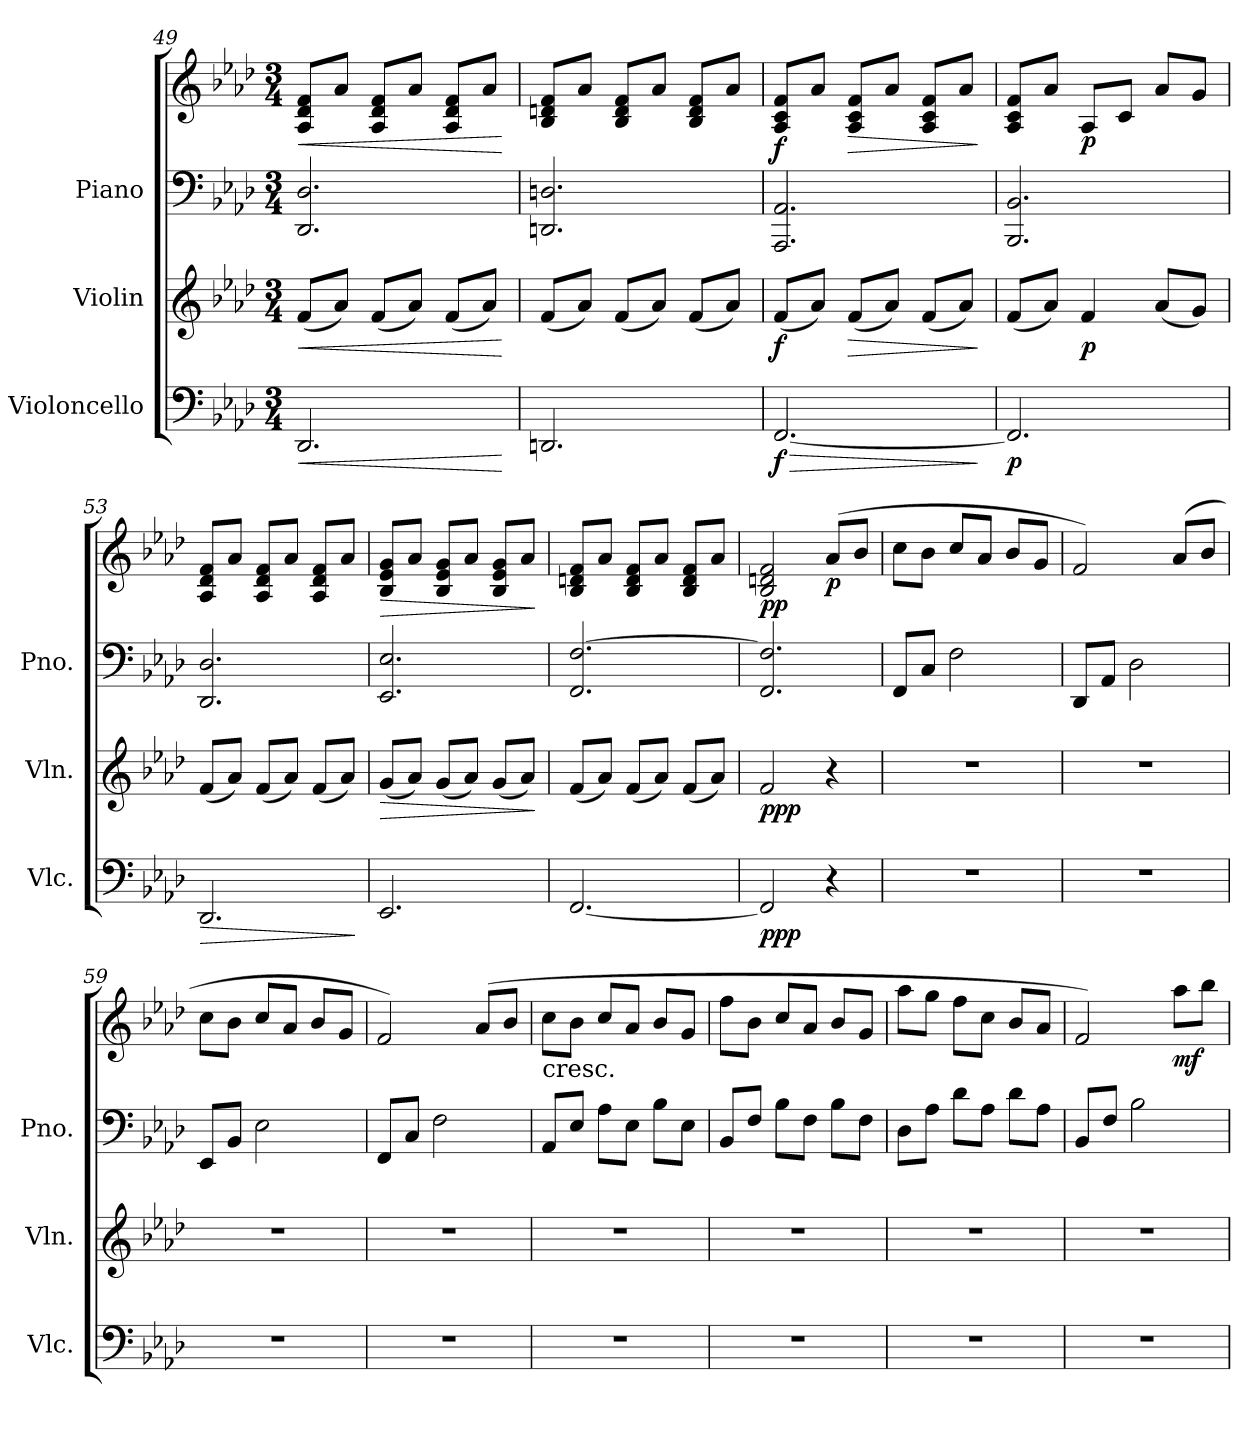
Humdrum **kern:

**kern	**dynam	**kern	**dynam	**kern	**kern	**dynam
*part3	*part3	*part2	*part2	*part1	*part1	*part1
*staff4	*staff4	*staff3	*staff3	*staff2	*staff1	*staff1/2
*I"Violoncello	*	*I"Violin	*	*I"Piano	*	*
*I'Vlc.	*	*I'Vln.	*	*I'Pno.	*	*
*clefF4	*	*clefG2	*	*clefF4	*clefG2	*
*k[b-e-a-d-]	*	*k[b-e-a-d-]	*	*k[b-e-a-d-]	*k[b-e-a-d-]	*
*A-:	*	*A-:	*	*A-:	*A-:	*
*M3/4	*	*M3/4	*	*M3/4	*M3/4	*
=49	=49	=49	=49	=49	=49	=49
!	!LO:HP:b	!	!LO:HP:b	!	!	!LO:HP:b
2.DD-/	<	(8f/L	<	2.DD-/ 2.D-/	8A-/ 8d-/ 8f/L	<
.	.	8a-/J)	.	.	8a-/J	.
.	.	(8f/L	.	.	8A-/ 8d-/ 8f/L	.
.	.	8a-/J)	.	.	8a-/J	.
.	.	(8f/L	.	.	8A-/ 8d-/ 8f/L	.
.	.	8a-/J)	.	.	8a-/J	.
.	[	.	[	.	.	[
!!LO:LB:g=z
=50	=50	=50	=50	=50	=50	=50
2.DDn/	.	(8f/L	.	2.DDn/ 2.Dn/	8B-/ 8dn/ 8f/L	.
.	.	8a-/J)	.	.	8a-/J	.
.	.	(8f/L	.	.	8B-/ 8d/ 8f/L	.
.	.	8a-/J)	.	.	8a-/J	.
.	.	(8f/L	.	.	8B-/ 8d/ 8f/L	.
.	.	8a-/J)	.	.	8a-/J	.
=51	=51	=51	=51	=51	=51	=51
!	!LO:HP:b	!	!	!	!	!
!	!LO:DY:n=1:b	!	!LO:DY:b	!	!	!LO:DY:b
[2.FF/	> f	(8f/L	f	2.AAA-/ 2.AA-/	8A-/ 8c/ 8f/L	f
.	.	8a-/J)	.	.	8a-/J	.
!	!	!	!LO:HP:b	!	!	!LO:HP:b
.	.	(8f/L	>	.	8A-/ 8c/ 8f/L	>
.	.	8a-/J)	.	.	8a-/J	.
.	.	(8f/L	.	.	8A-/ 8c/ 8f/L	.
.	.	8a-/J)	.	.	8a-/J	.
.	]	.	]	.	.	]
=52	=52	=52	=52	=52	=52	=52
!	!LO:DY:b	!	!	!	!	!
2.FF/]	p	(8f/L	.	2.BBB-/ 2.BB-/	8A-/ 8c/ 8f/L	.
.	.	8a-/J)	.	.	8a-/J	.
!	!	!	!LO:DY:b	!	!	!LO:DY:b
.	.	4f/	p	.	8A-/L	p
.	.	.	.	.	8c/J	.
.	.	(8a-/L	.	.	8a-/L	.
.	.	8g/J)	.	.	8g/J	.
=53	=53	=53	=53	=53	=53	=53
!	!LO:HP:b	!	!	!	!	!
2.DD-/	>	(8f/L	.	2.DD-/ 2.D-/	8A-/ 8d-/ 8f/L	.
.	.	8a-/J)	.	.	8a-/J	.
.	.	(8f/L	.	.	8A-/ 8d-/ 8f/L	.
.	.	8a-/J)	.	.	8a-/J	.
.	.	(8f/L	.	.	8A-/ 8d-/ 8f/L	.
.	.	8a-/J)	.	.	8a-/J	.
.	]	.	.	.	.	.
=54	=54	=54	=54	=54	=54	=54
!	!	!	!LO:HP:b	!	!	!LO:HP:b
2.EE-/	.	(8g/L	>	2.EE-/ 2.E-/	8B-/ 8e-/ 8g/L	>
.	.	8a-/J)	.	.	8a-/J	.
.	.	(8g/L	.	.	8B-/ 8e-/ 8g/L	.
.	.	8a-/J)	.	.	8a-/J	.
.	.	(8g/L	.	.	8B-/ 8e-/ 8g/L	.
.	.	8a-/J)	.	.	8a-/J	.
.	.	.	]	.	.	]
=55	=55	=55	=55	=55	=55	=55
[2.FF/	.	(8f/L	.	2.FF/ [2.F/	8B-/ 8dn/ 8f/L	.
.	.	8a-/J)	.	.	8a-/J	.
.	.	(8f/L	.	.	8B-/ 8d/ 8f/L	.
.	.	8a-/J)	.	.	8a-/J	.
.	.	(8f/L	.	.	8B-/ 8d/ 8f/L	.
.	.	8a-/J)	.	.	8a-/J	.
!!LO:PB:g=z
=56	=56	=56	=56	=56	=56	=56
!	!LO:DY:b	!	!LO:DY:b	!	!	!LO:DY:b
2FF/]	ppp	2f/	ppp	2.FF/ 2.F/]	2B-/ 2dn/ 2f/	pp
!	!	!	!	!	!	!LO:DY:b
4r	.	4r	.	.	(8a-/L	p
.	.	.	.	.	8b-/J	.
=57	=57	=57	=57	=57	=57	=57
2.r	.	2.r	.	8FF/L	8cc\L	.
.	.	.	.	8C/J	8b-\J	.
.	.	.	.	2F\	8cc/L	.
.	.	.	.	.	8a-/J	.
.	.	.	.	.	8b-/L	.
.	.	.	.	.	8g/J	.
=58	=58	=58	=58	=58	=58	=58
2.r	.	2.r	.	8DD-/L	2f/)	.
.	.	.	.	8AA-/J	.	.
.	.	.	.	2D-\	.	.
.	.	.	.	.	(8a-/L	.
.	.	.	.	.	8b-/J	.
=59	=59	=59	=59	=59	=59	=59
2.r	.	2.r	.	8EE-/L	8cc\L	.
.	.	.	.	8BB-/J	8b-\J	.
.	.	.	.	2E-\	8cc/L	.
.	.	.	.	.	8a-/J	.
.	.	.	.	.	8b-/L	.
.	.	.	.	.	8g/J	.
=60	=60	=60	=60	=60	=60	=60
2.r	.	2.r	.	8FF/L	2f/)	.
.	.	.	.	8C/J	.	.
.	.	.	.	2F\	.	.
.	.	.	.	.	(8a-/L	.
.	.	.	.	.	8b-/J	.
=61	=61	=61	=61	=61	=61	=61
!	!	!	!	!	!LO:TX:b:t=cresc.	!
2.r	.	2.r	.	8AA-/L	8cc\L	.
.	.	.	.	8E-/J	8b-\J	.
.	.	.	.	8A-\L	8cc/L	.
.	.	.	.	8E-\J	8a-/J	.
.	.	.	.	8B-\L	8b-/L	.
.	.	.	.	8E-\J	8g/J	.
=62	=62	=62	=62	=62	=62	=62
2.r	.	2.r	.	8BB-/L	8ff\L	.
.	.	.	.	8F/J	8b-\J	.
.	.	.	.	8B-\L	8cc/L	.
.	.	.	.	8F\J	8a-/J	.
.	.	.	.	8B-\L	8b-/L	.
.	.	.	.	8F\J	8g/J	.
!!LO:LB:g=z
=63	=63	=63	=63	=63	=63	=63
2.r	.	2.r	.	8D-\L	8aa-\L	.
.	.	.	.	8A-\J	8gg\J	.
.	.	.	.	8d-\L	8ff\L	.
.	.	.	.	8A-\J	8cc\J	.
.	.	.	.	8d-\L	8b-/L	.
.	.	.	.	8A-\J	8a-/J	.
=64	=64	=64	=64	=64	=64	=64
2.r	.	2.r	.	8BB-/L	2f/)	.
.	.	.	.	8F/J	.	.
.	.	.	.	2B-\	.	.
!	!	!	!	!	!	!LO:DY:b
.	.	.	.	.	8aa-\L	mf
.	.	.	.	.	8bb-\J	.
=	=	=	=	=	=	=
*-	*-	*-	*-	*-	*-	*-
